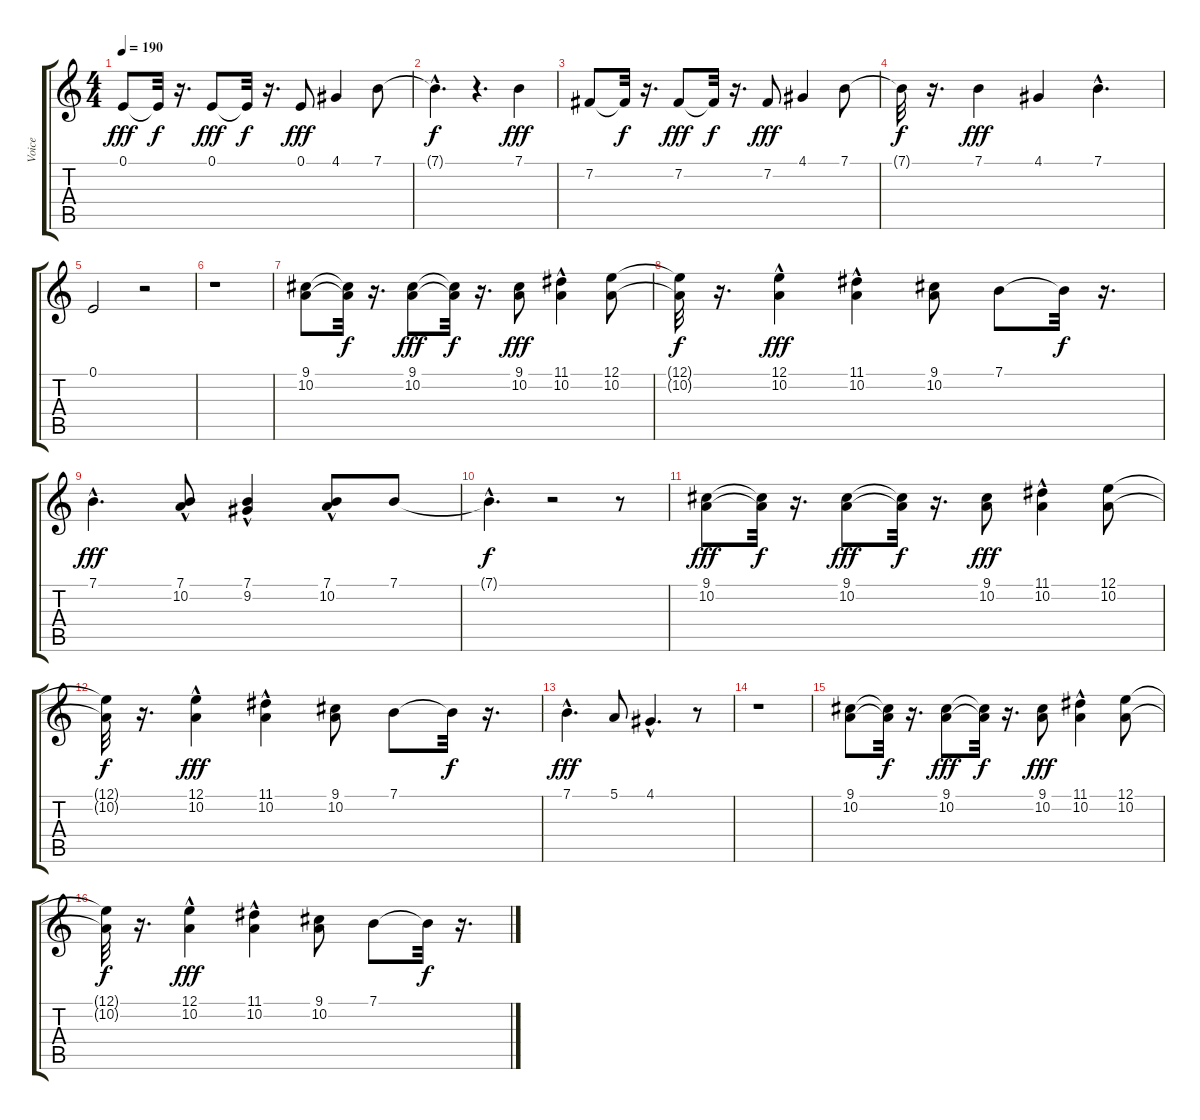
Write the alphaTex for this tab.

\track ("Voice" "Voice") {instrument englishhorn}
\staff {score tabs}
\tuning (E4 B3 G3 D3 A2 E2) {hide}
\ts (4 4)
\tempo 190
\clef g2
\ks c
0.1.8{dy fff} 0.1{t}.32{dy f} r.16{d} 0.1.8{dy fff} 0.1{t}.32{dy f} r.16{d} 0.1.8{dy fff} 4.1.4 7.1.8 |
7.1{hac t}.4{d dy f} r.4{d} 7.1.4{dy fff} |
7.2.8 7.2{t}.32{dy f} r.16{d} 7.2.8{dy fff} 7.2{t}.32{dy f} r.16{d} 7.2.8{dy fff} 4.1.4 7.1.8 |
7.1{t}.32{dy f} r.16{d} 7.1.4{dy fff} 4.1.4 7.1{hac}.4{d} |
0.1.2 r.2 |
r.1 |
(9.1 10.2).8 (9.1{t} 10.2{t}).32{dy f} r.16{d} (9.1 10.2).8{dy fff} (9.1{t} 10.2{t}).32{dy f} r.16{d} (9.1 10.2).8{dy fff} (11.1 10.2{hac}).4 (12.1 10.2).8 |
(12.1{t} 10.2{t}).32{dy f} r.16{d} (12.1 10.2{hac}).4{dy fff} (11.1 10.2{hac}).4 (9.1 10.2).8 7.1.8 7.1{t}.32{dy f} r.16{d} |
7.1{hac}.4{d dy fff} (7.1{hac} 10.2).8 (7.1{hac} 9.2).4 (7.1{hac} 10.2).8 7.1.8 |
7.1{hac t}.4{d dy f} r.2 r.8 |
(9.1 10.2).8{dy fff} (9.1{t} 10.2{t}).32{dy f} r.16{d} (9.1 10.2).8{dy fff} (9.1{t} 10.2{t}).32{dy f} r.16{d} (9.1 10.2).8{dy fff} (11.1 10.2{hac}).4 (12.1 10.2).8 |
(12.1{t} 10.2{t}).32{dy f} r.16{d} (12.1 10.2{hac}).4{dy fff} (11.1 10.2{hac}).4 (9.1 10.2).8 7.1.8 7.1{t}.32{dy f} r.16{d} |
7.1{hac}.4{d dy fff} 5.1.8 4.1{hac}.4{d} r.8 |
r.1 |
(9.1 10.2).8 (9.1{t} 10.2{t}).32{dy f} r.16{d} (9.1 10.2).8{dy fff} (9.1{t} 10.2{t}).32{dy f} r.16{d} (9.1 10.2).8{dy fff} (11.1 10.2{hac}).4 (12.1 10.2).8 |
(12.1{t} 10.2{t}).32{dy f} r.16{d} (12.1 10.2{hac}).4{dy fff} (11.1 10.2{hac}).4 (9.1 10.2).8 7.1.8 7.1{t}.32{dy f} r.16{d}
